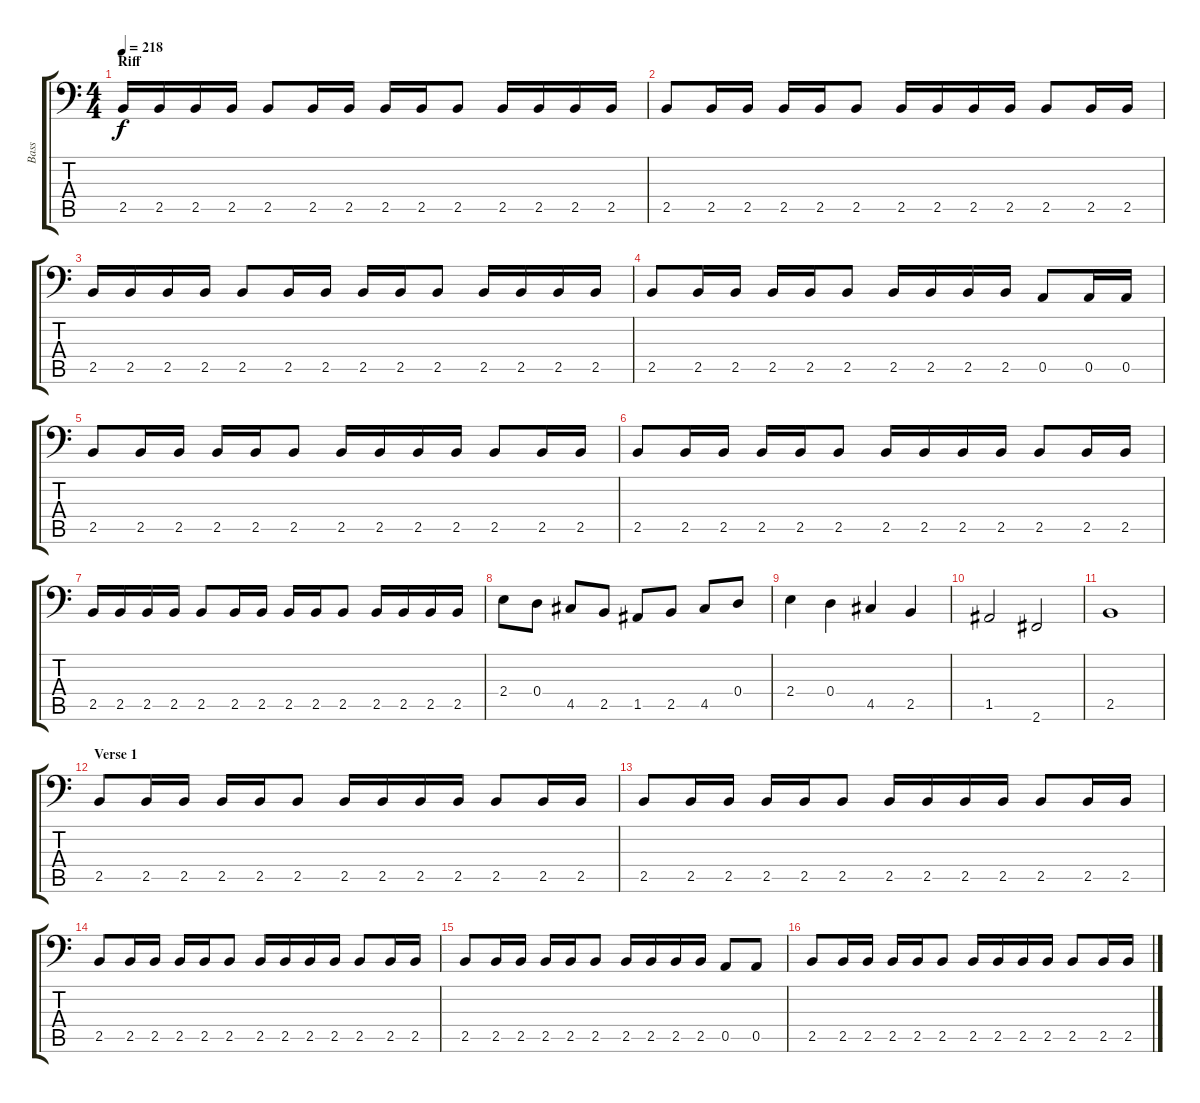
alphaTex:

\track ("Bass" "Bass") {instrument electricbassfinger}
\staff {score tabs}
\tuning (E3 B2 G2 D2 A1 E1) {hide}
\ts (4 4)
\section ("" "Riff")
\tempo 218
\clef f4
\ks c
2.5.16{dy f} 2.5.16 2.5.16 2.5.16 2.5.8 2.5.16 2.5.16 2.5.16 2.5.16 2.5.8 2.5.16 2.5.16 2.5.16 2.5.16 |
2.5.8 2.5.16 2.5.16 2.5.16 2.5.16 2.5.8 2.5.16 2.5.16 2.5.16 2.5.16 2.5.8 2.5.16 2.5.16 |
2.5.16 2.5.16 2.5.16 2.5.16 2.5.8 2.5.16 2.5.16 2.5.16 2.5.16 2.5.8 2.5.16 2.5.16 2.5.16 2.5.16 |
2.5.8 2.5.16 2.5.16 2.5.16 2.5.16 2.5.8 2.5.16 2.5.16 2.5.16 2.5.16 0.5.8 0.5.16 0.5.16 |
2.5.8 2.5.16 2.5.16 2.5.16 2.5.16 2.5.8 2.5.16 2.5.16 2.5.16 2.5.16 2.5.8 2.5.16 2.5.16 |
2.5.8 2.5.16 2.5.16 2.5.16 2.5.16 2.5.8 2.5.16 2.5.16 2.5.16 2.5.16 2.5.8 2.5.16 2.5.16 |
2.5.16 2.5.16 2.5.16 2.5.16 2.5.8 2.5.16 2.5.16 2.5.16 2.5.16 2.5.8 2.5.16 2.5.16 2.5.16 2.5.16 |
2.4.8 0.4.8 4.5.8 2.5.8 1.5.8 2.5.8 4.5.8 0.4.8 |
2.4.4 0.4.4 4.5.4 2.5.4 |
1.5.2 2.6.2 |
2.5.1 |
\section ("" "Verse 1")
2.5.8 2.5.16 2.5.16 2.5.16 2.5.16 2.5.8 2.5.16 2.5.16 2.5.16 2.5.16 2.5.8 2.5.16 2.5.16 |
2.5.8 2.5.16 2.5.16 2.5.16 2.5.16 2.5.8 2.5.16 2.5.16 2.5.16 2.5.16 2.5.8 2.5.16 2.5.16 |
2.5.8 2.5.16 2.5.16 2.5.16 2.5.16 2.5.8 2.5.16 2.5.16 2.5.16 2.5.16 2.5.8 2.5.16 2.5.16 |
2.5.8 2.5.16 2.5.16 2.5.16 2.5.16 2.5.8 2.5.16 2.5.16 2.5.16 2.5.16 0.5.8 0.5.8 |
2.5.8 2.5.16 2.5.16 2.5.16 2.5.16 2.5.8 2.5.16 2.5.16 2.5.16 2.5.16 2.5.8 2.5.16 2.5.16
